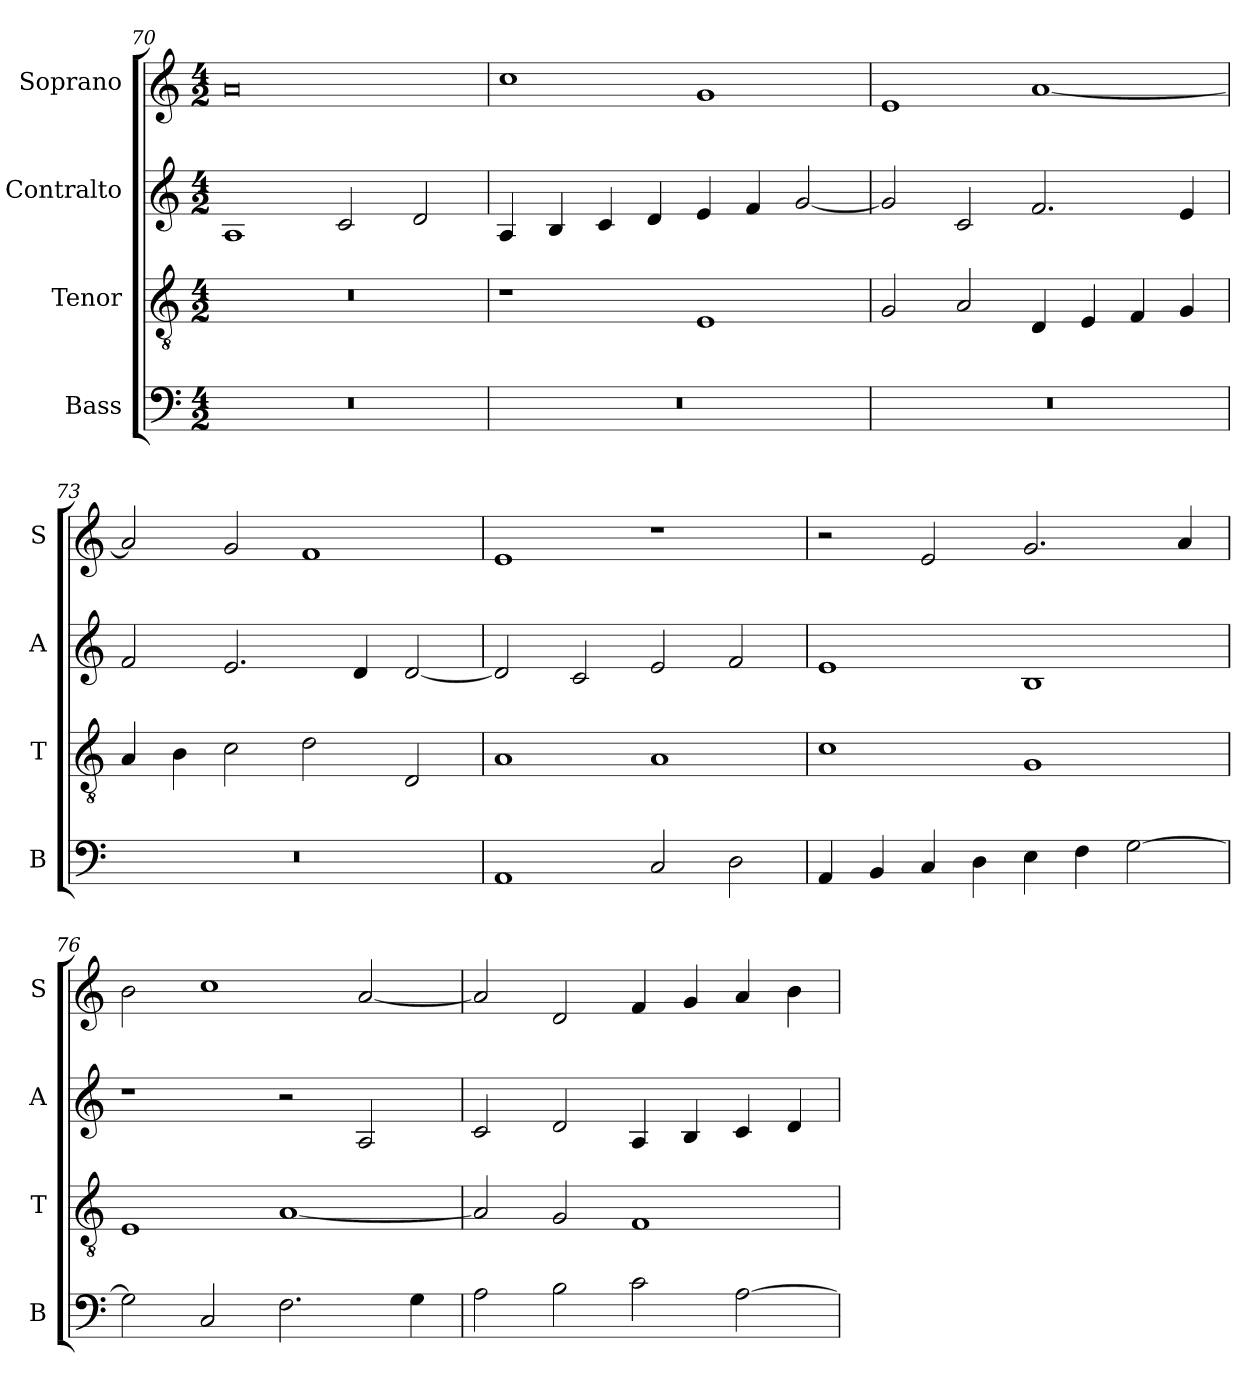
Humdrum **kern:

**kern	**kern	**kern	**kern
*part4	*part3	*part2	*part1
*staff4	*staff3	*staff2	*staff1
*I"Bass	*I"Tenor	*I"Contralto	*I"Soprano
*I'B	*I'T	*I'A	*I'S
*clefF4	*clefGv2	*clefG2	*clefG2
*k[]	*k[]	*k[]	*k[]
*E:phr	*E:phr	*E:phr	*E:phr
*M4/2	*M4/2	*M4/2	*M4/2
=70	=70	=70	=70
0r	0r	1A	0a
.	.	2c	.
.	.	2d	.
=71	=71	=71	=71
0r	1r	4A	1cc
.	.	4B	.
.	.	4c	.
.	.	4d	.
.	1E	4e	1g
.	.	4f	.
.	.	[2g	.
=72	=72	=72	=72
0r	2G	2g]	1e
.	2A	2c	.
.	4D	2.f	[1a
.	4E	.	.
.	4F	.	.
.	4G	4e	.
=73	=73	=73	=73
0r	4A	2f	2a]
.	4B	.	.
.	2c	2.e	2g
.	2d	.	1f
.	.	4d	.
.	2D	[2d	.
=74	=74	=74	=74
1AA	1A	2d]	1e
.	.	2c	.
2C	1A	2e	1r
2D	.	2f	.
=75	=75	=75	=75
4AA	1c	1e	2r
4BB	.	.	.
4C	.	.	2e
4D	.	.	.
4E	1G	1B	2.g
4F	.	.	.
[2G	.	.	.
.	.	.	4a
=76	=76	=76	=76
2G]	1E	1r	2b
2C	.	.	1cc
2.F	[1A	2r	.
.	.	2A	[2a
4G	.	.	.
=77	=77	=77	=77
2A	2A]	2c	2a]
2B	2G	2d	2d
2c	1F	4A	4f
.	.	4B	4g
[2A	.	4c	4a
.	.	4d	4b
=	=	=	=
*-	*-	*-	*-
